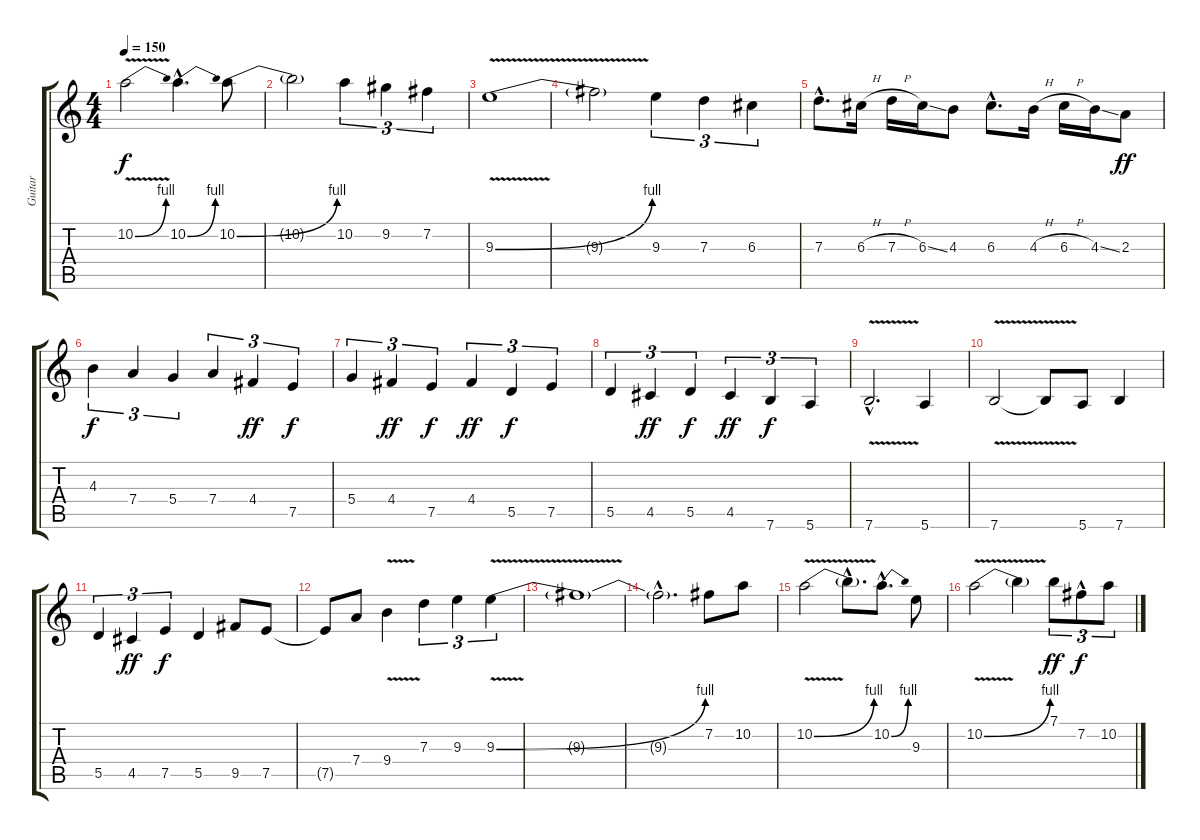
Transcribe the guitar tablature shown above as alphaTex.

\track ("Guitar" "Guitar") {instrument distortionguitar}
\staff {score tabs}
\tuning (E4 B3 G3 D3 A2 E2) {hide}
\ts (4 4)
\tempo 150
\clef g2
\ks c
10.2{be (bend 0 0 60 4) v}.2{dy f} 10.2{be (bend 0 0 60 4) hac}.4{d} 10.2{be (bend 0 0 60 4)}.8 |
10.2{t}.2 10.2.4{tu (3 2)} 9.2.4{tu (3 2)} 7.2.4{tu (3 2)} |
9.3{be (bend 0 0 60 4) v}.1 |
9.3{t}.2 9.3.4{tu (3 2)} 7.3.4{tu (3 2)} 6.3.4{tu (3 2)} |
7.3{hac}.8{d} 6.3{h}.16 7.3{h}.16 6.3{ss}.16 4.3.8 6.3{hac}.8{d} 4.3{h}.16 6.3{h}.16 4.3{ss}.16 2.3.8{dy ff} |
4.3.4{tu (3 2) dy f} 7.4.4{tu (3 2)} 5.4.4{tu (3 2)} 7.4.4{tu (3 2)} 4.4.4{tu (3 2) dy ff} 7.5.4{tu (3 2) dy f} |
5.4.4{tu (3 2)} 4.4.4{tu (3 2) dy ff} 7.5.4{tu (3 2) dy f} 4.4.4{tu (3 2) dy ff} 5.5.4{tu (3 2) dy f} 7.5.4{tu (3 2)} |
5.5.4{tu (3 2)} 4.5.4{tu (3 2) dy ff} 5.5.4{tu (3 2) dy f} 4.5.4{tu (3 2) dy ff} 7.6.4{tu (3 2) dy f} 5.6.4{tu (3 2)} |
7.6{v hac}.2{d} 5.6.4 |
7.6{v}.2 7.6{t}.8 5.6.8 7.6.4 |
5.5.4{tu (3 2)} 4.5.4{tu (3 2) dy ff} 7.5.4{tu (3 2) dy f} 5.5.4 9.5.8 7.5.8 |
7.5{t}.8 7.4.8 9.4{v}.4 7.3.4{tu (3 2)} 9.3.4{tu (3 2)} 9.3{be (bend 0 0 60 4) v}.4{tu (3 2)} |
9.3{t}.1 |
9.3{hac t}.2{d} 7.2.8 10.2.8 |
10.2{be (bend 0 0 60 4) v}.2 10.2{hac t}.8{d} 10.2{be (bend 0 0 60 4) hac}.8{d} 9.3.8 |
10.2{be (bend 0 0 60 4) v}.2 10.2{t}.4 7.1.8{tu (3 2) dy ff} 7.2{hac}.8{tu (3 2) dy f} 10.2.8{tu (3 2)}
